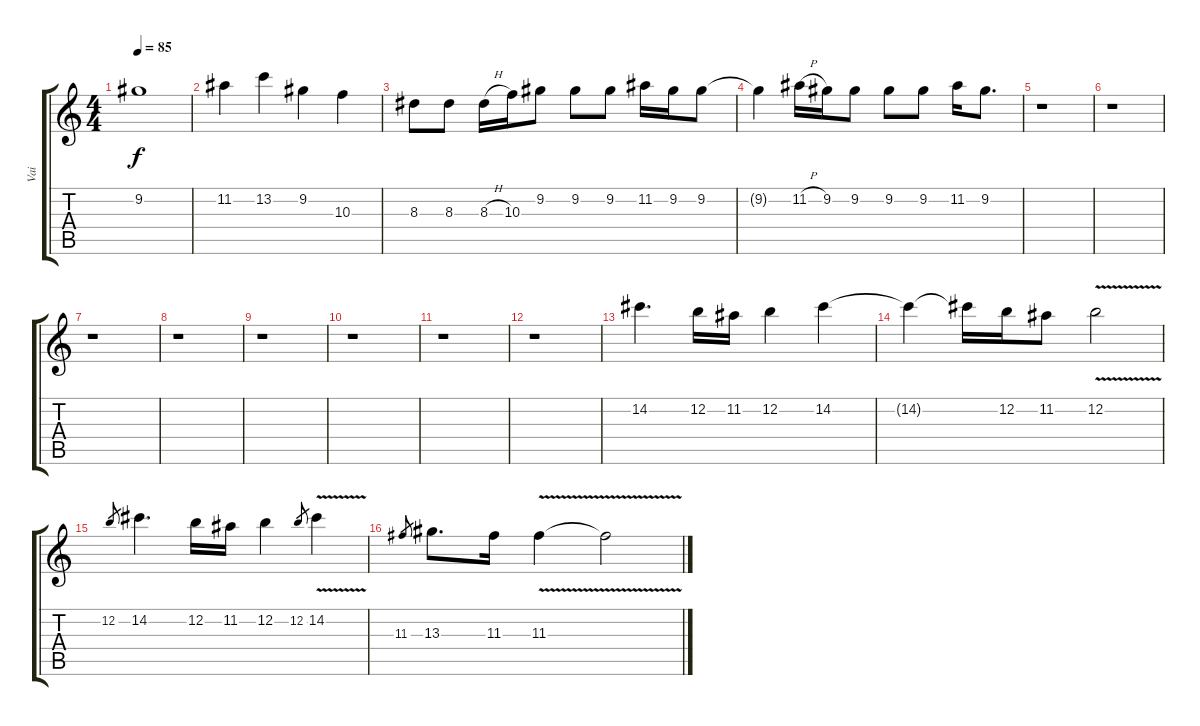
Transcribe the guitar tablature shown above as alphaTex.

\track ("Vai" "Vai") {instrument distortionguitar}
\staff {score tabs}
\tuning (E4 B3 G3 D3 A2 E2) {hide}
\ts (4 4)
\tempo 85
\clef g2
\ks c
9.2.1{dy f} |
11.2.4 13.2.4 9.2.4 10.3.4 |
8.3.8 8.3.8 8.3{h}.16 10.3.16 9.2.8 9.2.8 9.2.8 11.2.16 9.2.16 9.2.8 |
9.2{t}.4 11.2{h}.16 9.2.16 9.2.8 9.2.8 9.2.8 11.2.16 9.2.8{d} |
r.1 |
r.1 |
r.1 |
r.1 |
r.1 |
r.1 |
r.1 |
r.1 |
14.2.4{d} 12.2.16 11.2.16 12.2.4 14.2.4 |
14.2{t}.4 14.2{t}.16 12.2.16 11.2.8 12.2{v}.2 |
12.2.8{gr} 14.2.4{d} 12.2.16 11.2.16 12.2.4 12.2.8{gr} 14.2{v}.4 |
11.3.8{gr} 13.3.8{d} 11.3.16 11.3{v}.4 11.3{t}.2
